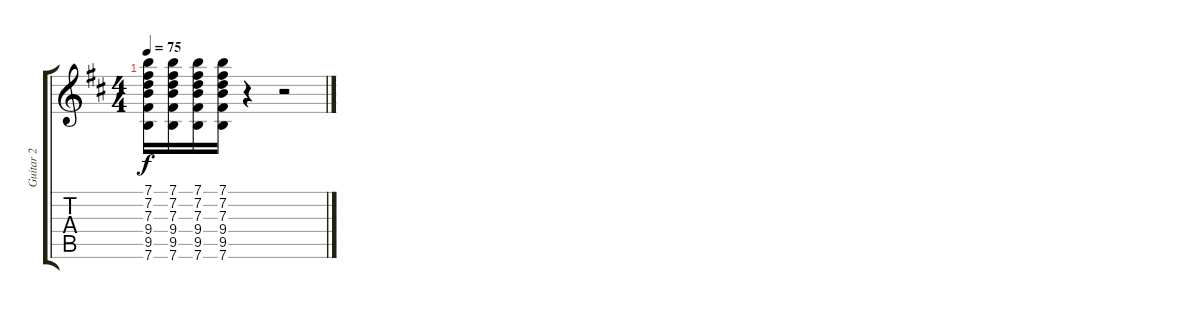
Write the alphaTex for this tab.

\track ("Guitar 2" "Guitar 2") {instrument acousticguitarnylon}
\staff {score tabs}
\tuning (E4 B3 G3 D3 A2 E2) {hide}
\ts (4 4)
\tempo 75
\clef g2
\ks bminor
(7.1 7.2 7.3 9.4 9.5 7.6).16{dy f} (7.1 7.2 7.3 9.4 9.5 7.6).16 (7.1 7.2 7.3 9.4 9.5 7.6).16 (7.1 7.2 7.3 9.4 9.5 7.6).16 r.4 r.2
